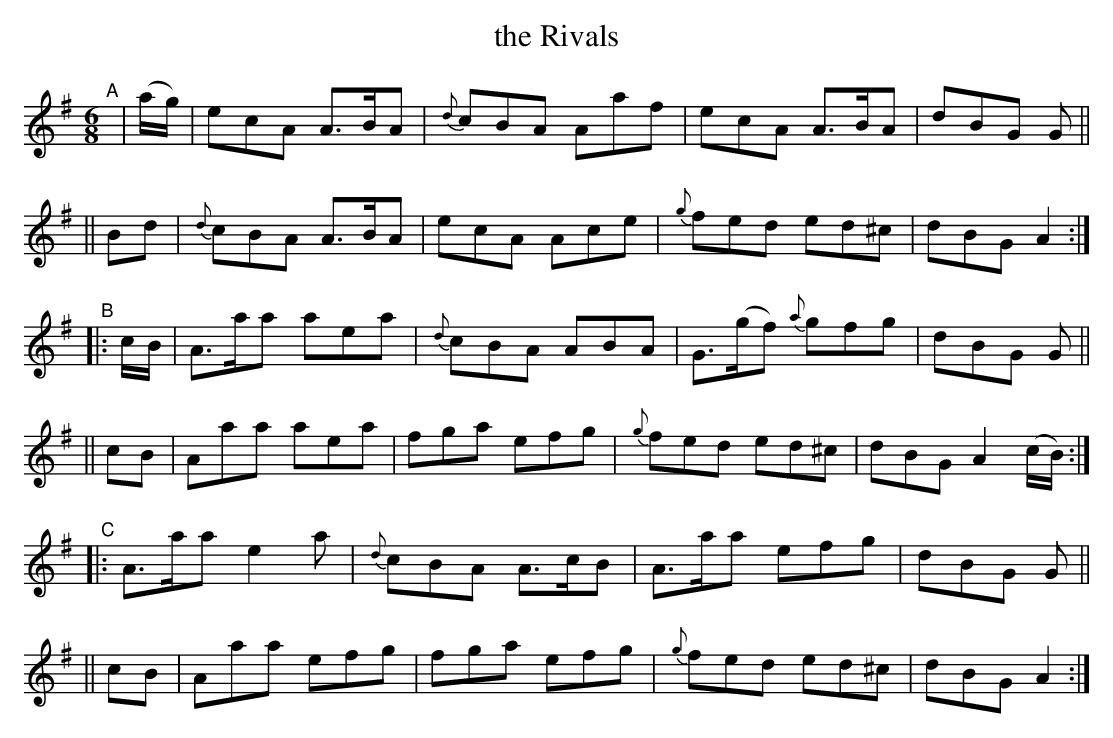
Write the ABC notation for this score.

X:1
T: the Rivals
M: 6/8
L: 1/8
K: Ador
"^A"[|] \
| (a/g/) |  ecA A>BA | {d}cBA Aaf |    ecA A>BA | dBG G ||
||  Bd | {d}cBA A>BA |    ecA Ace | {g}fed ed^c | dBG A2 :|
"^B"\
|: c/B/ | A>aa aea | {d}cBA ABA | G>(gf) {a}gfg  | dBG G ||
||  cB  | Aaa  aea |    fga efg | {g}fed ed^c | dBG A2 (c/B/) :|
"^C"\
|:     A>aa e2a | {d}cBA A>cB |   A>aa efg  | dBG G ||
|| cB | Aaa efg |    fga efg  | {g}fed ed^c | dBG A2 :|
